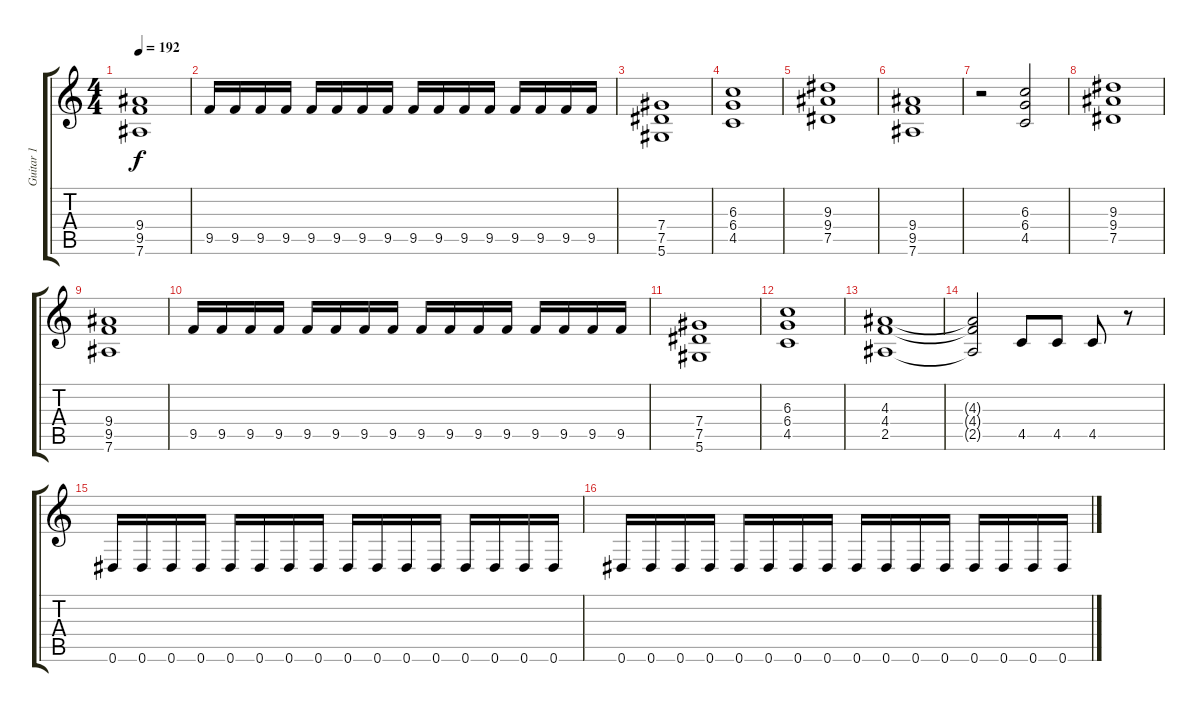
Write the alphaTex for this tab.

\track ("Guitar 1" "Guitar 1") {instrument overdrivenguitar}
\staff {score tabs}
\tuning (Eb4 Bb3 Gb3 Db3 Ab2 Eb2) {hide}
\ts (4 4)
\tempo 192
\clef g2
\ks c
(9.4 9.5 7.6).1{dy f} |
9.5.16 9.5.16 9.5.16 9.5.16 9.5.16 9.5.16 9.5.16 9.5.16 9.5.16 9.5.16 9.5.16 9.5.16 9.5.16 9.5.16 9.5.16 9.5.16 |
(7.4 7.5 5.6).1 |
(6.3 6.4 4.5).1 |
(9.3 9.4 7.5).1 |
(9.4 9.5 7.6).1 |
\section ("" "")
r.2 (6.3 6.4 4.5).2 |
(9.3 9.4 7.5).1 |
(9.4 9.5 7.6).1 |
9.5.16 9.5.16 9.5.16 9.5.16 9.5.16 9.5.16 9.5.16 9.5.16 9.5.16 9.5.16 9.5.16 9.5.16 9.5.16 9.5.16 9.5.16 9.5.16 |
(7.4 7.5 5.6).1 |
(6.3 6.4 4.5).1 |
(4.3 4.4 2.5).1 |
(4.3{t} 4.4{t} 2.5{t}).2 4.5.8 4.5.8 4.5.8 r.8 |
\section ("" "")
0.6.16 0.6.16 0.6.16 0.6.16 0.6.16 0.6.16 0.6.16 0.6.16 0.6.16 0.6.16 0.6.16 0.6.16 0.6.16 0.6.16 0.6.16 0.6.16 |
0.6.16 0.6.16 0.6.16 0.6.16 0.6.16 0.6.16 0.6.16 0.6.16 0.6.16 0.6.16 0.6.16 0.6.16 0.6.16 0.6.16 0.6.16 0.6.16
